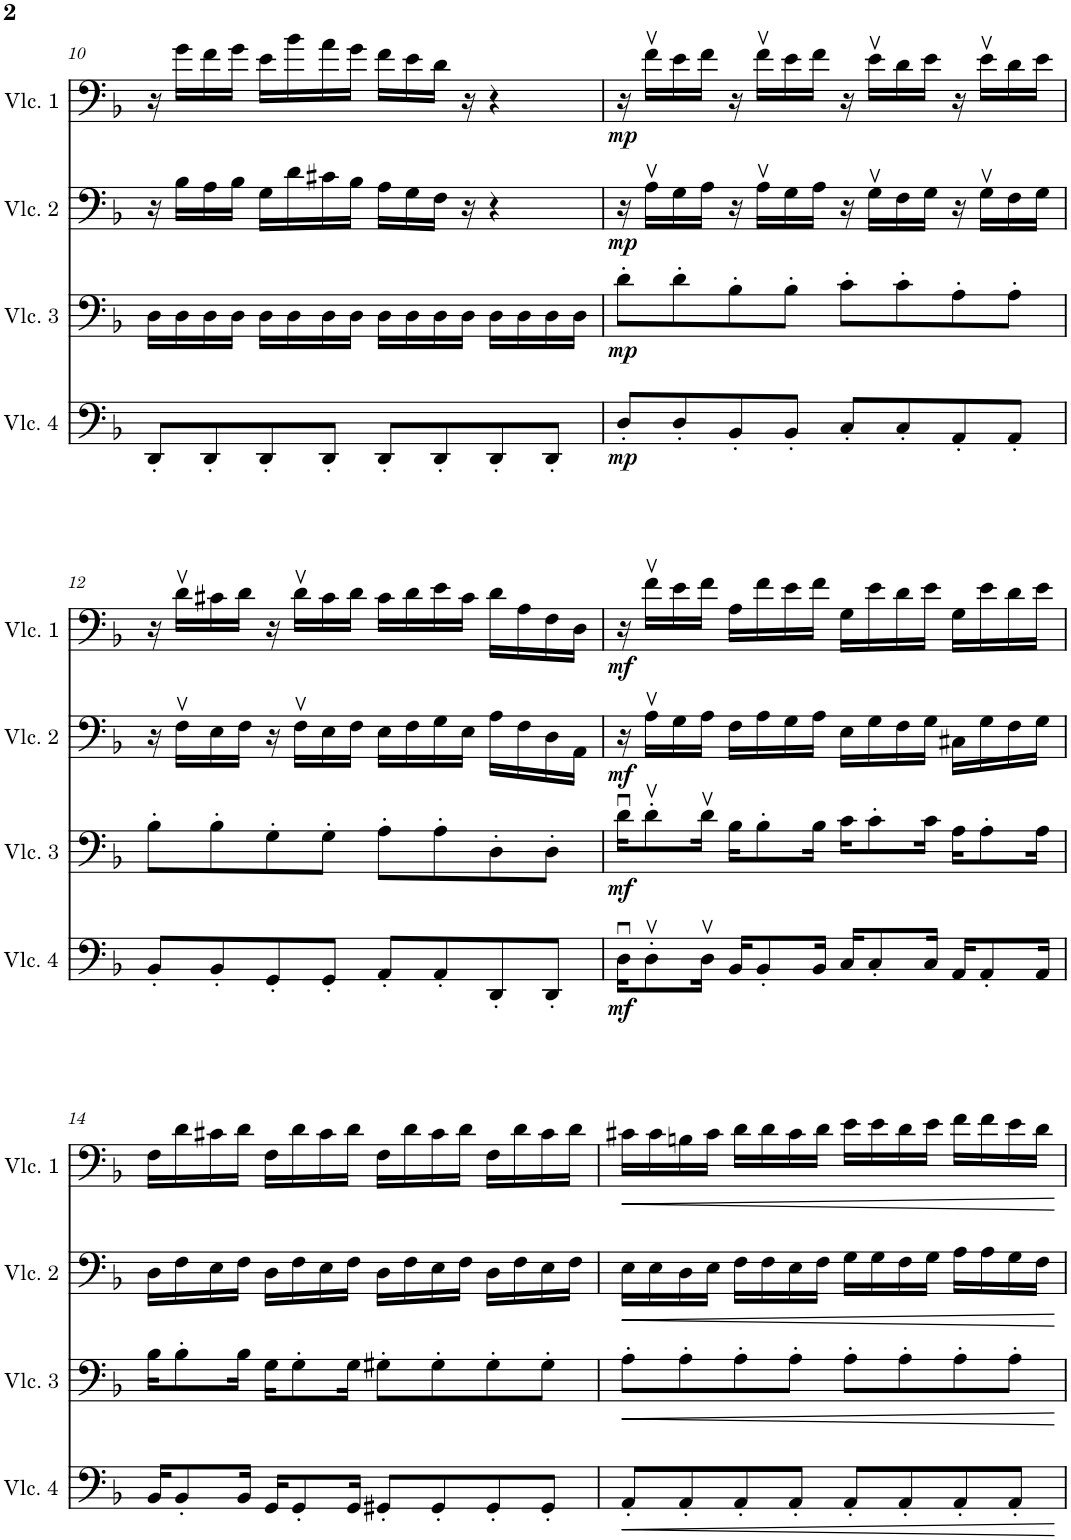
**kern	**dynam	**kern	**dynam	**kern	**dynam	**kern	**dynam
*part4	*part4	*part3	*part3	*part2	*part2	*part1	*part1
*staff4	*staff4	*staff3	*staff3	*staff2	*staff2	*staff1	*staff1
*I"Cello 4	*	*I"Cello 3	*	*I"Cello 2	*	*I"Cello 1	*
!!LO:PB:g=z
*clefF4	*	*clefF4	*	*clefF4	*	*clefF4	*
*k[b-]	*	*k[b-]	*	*k[b-]	*	*k[b-]	*
*M4/4	*	*M4/4	*	*M4/4	*	*M4/4	*
*met(c)	*	*met(c)	*	*met(c)	*	*met(c)	*
=10	=10	=10	=10	=10	=10	=10	=10
8DD'/L	.	16D\LL	.	16r	.	16r	.
.	.	16D\	.	16B-\LL	.	16g\LL	.
8DD'/	.	16D\	.	16A\	.	16f\	.
.	.	16D\JJ	.	16B-\JJ	.	16g\JJ	.
8DD'/	.	16D\LL	.	16G\LL	.	16e\LL	.
.	.	16D\	.	16d\	.	16b-\	.
8DD'/J	.	16D\	.	16c#X\	.	16a\	.
.	.	16D\JJ	.	16B-\JJ	.	16g\JJ	.
8DD'/L	.	16D\LL	.	16A\LL	.	16f\LL	.
.	.	16D\	.	16G\	.	16e\	.
8DD'/	.	16D\	.	16F\JJ	.	16d\JJ	.
.	.	16D\JJ	.	16r	.	16r	.
8DD'/	.	16D\LL	.	4r	.	4r	.
.	.	16D\	.	.	.	.	.
8DD'/J	.	16D\	.	.	.	.	.
.	.	16D\JJ	.	.	.	.	.
=11	=11	=11	=11	=11	=11	=11	=11
!	!LO:DY:b	!	!LO:DY:b	!	!LO:DY:b	!	!LO:DY:b
8D'/L	mp	8d'\L	mp	16r	mp	16r	mp
.	.	.	.	16Av\LL	.	16fv\LL	.
8D'/	.	8d'\	.	16G\	.	16e\	.
.	.	.	.	16A\JJ	.	16f\JJ	.
8BB-'/	.	8B-'\	.	16r	.	16r	.
.	.	.	.	16Av\LL	.	16fv\LL	.
8BB-'/J	.	8B-'\J	.	16G\	.	16e\	.
.	.	.	.	16A\JJ	.	16f\JJ	.
8C'/L	.	8c'\L	.	16r	.	16r	.
.	.	.	.	16Gv\LL	.	16ev\LL	.
8C'/	.	8c'\	.	16F\	.	16d\	.
.	.	.	.	16G\JJ	.	16e\JJ	.
8AA'/	.	8A'\	.	16r	.	16r	.
.	.	.	.	16Gv\LL	.	16ev\LL	.
8AA'/J	.	8A'\J	.	16F\	.	16d\	.
.	.	.	.	16G\JJ	.	16e\JJ	.
!!LO:LB:g=z
=12	=12	=12	=12	=12	=12	=12	=12
8BB-'/L	.	8B-'\L	.	16r	.	16r	.
.	.	.	.	16Fv\LL	.	16dv\LL	.
8BB-'/	.	8B-'\	.	16E\	.	16c#X\	.
.	.	.	.	16F\JJ	.	16d\JJ	.
8GG'/	.	8G'\	.	16r	.	16r	.
.	.	.	.	16Fv\LL	.	16dv\LL	.
8GG'/J	.	8G'\J	.	16E\	.	16c#\	.
.	.	.	.	16F\JJ	.	16d\JJ	.
8AA'/L	.	8A'\L	.	16E\LL	.	16c#\LL	.
.	.	.	.	16F\	.	16d\	.
8AA'/	.	8A'\	.	16G\	.	16e\	.
.	.	.	.	16E\JJ	.	16c#\JJ	.
8DD'/	.	8D'\	.	16A\LL	.	16d\LL	.
.	.	.	.	16F\	.	16A\	.
8DD'/J	.	8D'\J	.	16D\	.	16F\	.
.	.	.	.	16AA\JJ	.	16D\JJ	.
=13	=13	=13	=13	=13	=13	=13	=13
!	!LO:DY:b	!	!LO:DY:b	!	!LO:DY:b	!	!LO:DY:b
16Du\KL	mf	16du\KL	mf	16r	mf	16r	mf
8Dv'\	.	8dv'\	.	16Av\LL	.	16fv\LL	.
.	.	.	.	16G\	.	16e\	.
16Dv\Jk	.	16dv\Jk	.	16A\JJ	.	16f\JJ	.
16BB-/KL	.	16B-\KL	.	16F\LL	.	16A\LL	.
8BB-'/	.	8B-'\	.	16A\	.	16f\	.
.	.	.	.	16G\	.	16e\	.
16BB-/Jk	.	16B-\Jk	.	16A\JJ	.	16f\JJ	.
16C/KL	.	16c\KL	.	16E\LL	.	16G\LL	.
8C'/	.	8c'\	.	16G\	.	16e\	.
.	.	.	.	16F\	.	16d\	.
16C/Jk	.	16c\Jk	.	16G\JJ	.	16e\JJ	.
16AA/KL	.	16A\KL	.	16C#X\LL	.	16G\LL	.
8AA'/	.	8A'\	.	16G\	.	16e\	.
.	.	.	.	16F\	.	16d\	.
16AA/Jk	.	16A\Jk	.	16G\JJ	.	16e\JJ	.
!!LO:LB:g=z
=14	=14	=14	=14	=14	=14	=14	=14
16BB-/KL	.	16B-\KL	.	16D\LL	.	16F\LL	.
8BB-'/	.	8B-'\	.	16F\	.	16d\	.
.	.	.	.	16E\	.	16c#X\	.
16BB-/Jk	.	16B-\Jk	.	16F\JJ	.	16d\JJ	.
16GG/KL	.	16G\KL	.	16D\LL	.	16F\LL	.
8GG'/	.	8G'\	.	16F\	.	16d\	.
.	.	.	.	16E\	.	16c#\	.
16GG/Jk	.	16G\Jk	.	16F\JJ	.	16d\JJ	.
8GG#X'/L	.	8G#X'\L	.	16D\LL	.	16F\LL	.
.	.	.	.	16F\	.	16d\	.
8GG#'/	.	8G#'\	.	16E\	.	16c#\	.
.	.	.	.	16F\JJ	.	16d\JJ	.
8GG#'/	.	8G#'\	.	16D\LL	.	16F\LL	.
.	.	.	.	16F\	.	16d\	.
8GG#'/J	.	8G#'\J	.	16E\	.	16c#\	.
.	.	.	.	16F\JJ	.	16d\JJ	.
=15	=15	=15	=15	=15	=15	=15	=15
!	!LO:HP:b	!	!LO:HP:b	!	!LO:HP:b	!	!LO:HP:b
8AA'/L	<	8A'\L	<	16E\LL	<	16c#X\LL	<
.	.	.	.	16E\	.	16c#\	.
8AA'/	.	8A'\	.	16D\	.	16Bn\	.
.	.	.	.	16E\JJ	.	16c#\JJ	.
8AA'/	.	8A'\	.	16F\LL	.	16d\LL	.
.	.	.	.	16F\	.	16d\	.
8AA'/J	.	8A'\J	.	16E\	.	16c#\	.
.	.	.	.	16F\JJ	.	16d\JJ	.
8AA'/L	.	8A'\L	.	16G\LL	.	16e\LL	.
.	.	.	.	16G\	.	16e\	.
8AA'/	.	8A'\	.	16F\	.	16d\	.
.	.	.	.	16G\JJ	.	16e\JJ	.
8AA'/	.	8A'\	.	16A\LL	.	16f\LL	.
.	.	.	.	16A\	.	16f\	.
8AA'/J	.	8A'\J	.	16G\	.	16e\	.
.	.	.	.	16F\JJ	.	16d\JJ	.
.	[	.	[	.	[	.	[
=	=	=	=	=	=	=	=
*-	*-	*-	*-	*-	*-	*-	*-
